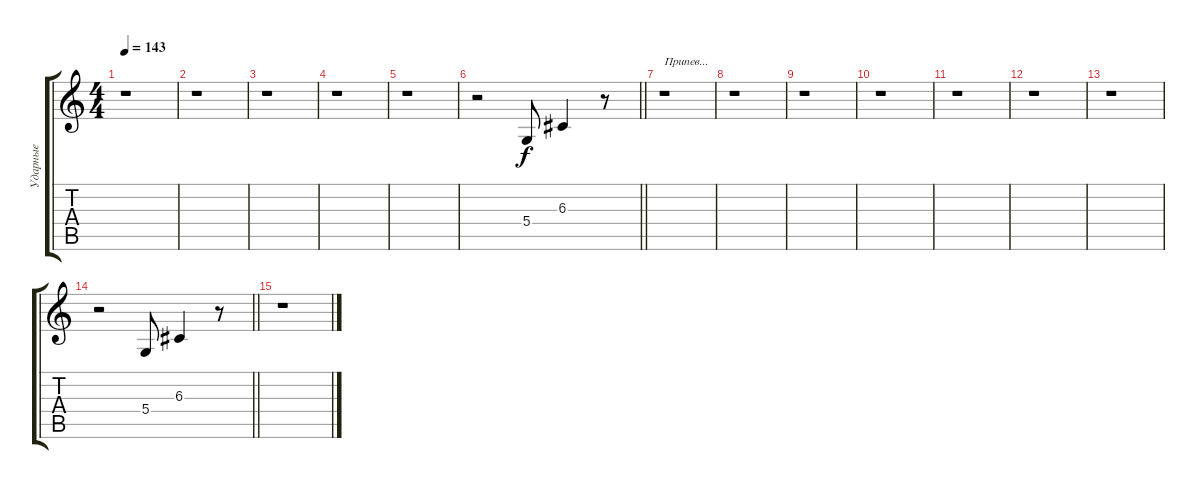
\track ("Ударные" "Ударные") {instrument reversecymbal}
\staff {score tabs}
\tuning (E4 B3 G3 D3 A2 E2) {hide}
\ts (4 4)
\tempo 143
\clef g2
\ks c
r.1{dy f} |
r.1 |
r.1 |
r.1 |
r.1 |
\barLineRight lightlight
r.2 5.4.8 6.3.4 r.8 |
r.1{txt "Припев..."} |
r.1 |
r.1 |
r.1 |
r.1 |
r.1 |
r.1 |
\barLineRight lightlight
r.2 5.4.8 6.3.4 r.8 |
r.1
